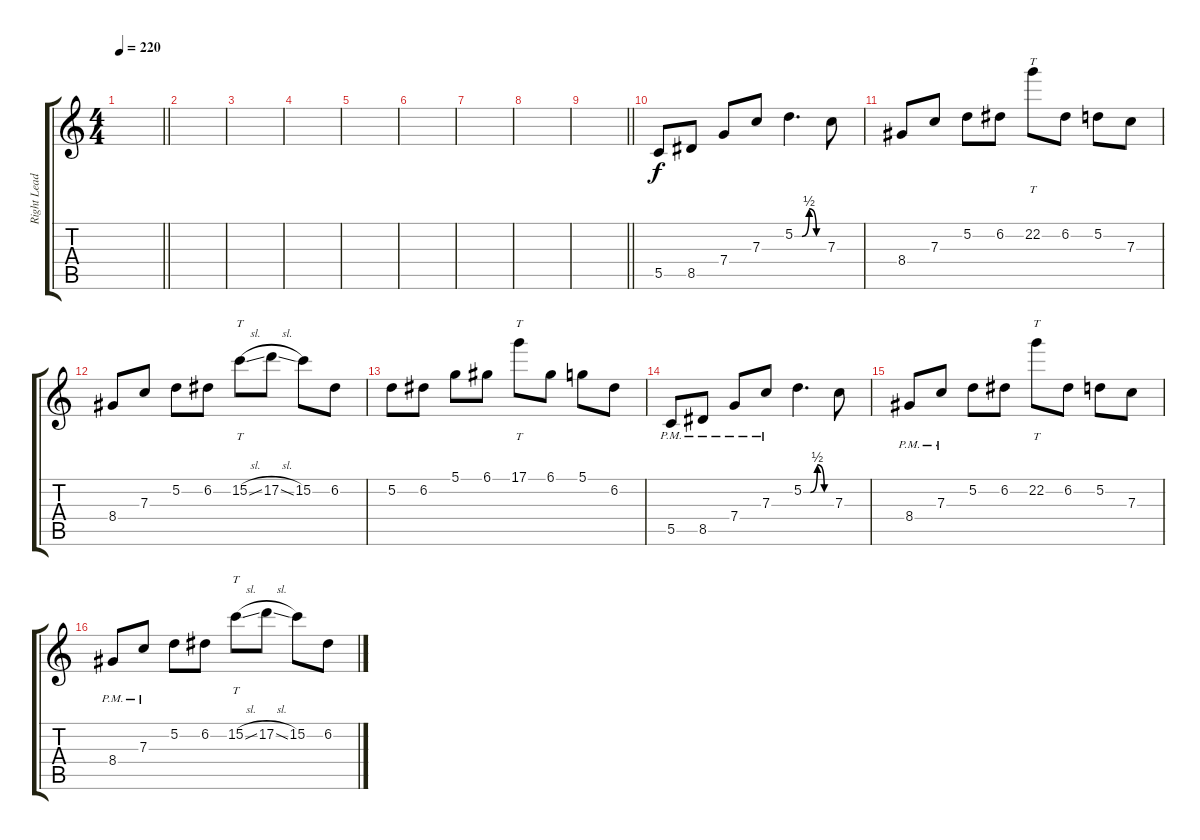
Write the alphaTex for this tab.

\track ("Right Lead 1" "Right Lead") {instrument distortionguitar}
\staff {score tabs}
\tuning (D4 A3 F3 C3 G2 C2) {hide}
\ts (4 4)
\tempo 220
\clef g2
\barLineRight lightlight
\ks c
|
\section ("" "")
|
|
|
|
|
|
|
\barLineRight lightlight
|
\section ("" "")
5.5.8 8.5.8 7.4.8 7.3.8 5.2{be (custom 0 0 15 0 30 2 45 0 60 0)}.4{d} 7.3.8 |
8.4.8 7.3.8 5.2.8 6.2.8 22.2.8{tt} 6.2.8 5.2.8 7.3.8 |
8.4.8 7.3.8 5.2.8 6.2.8 15.2{sl}.8{tt} 17.2{sl}.8 15.2.8 6.2.8 |
5.2.8 6.2.8 5.1.8 6.1.8 17.1.8{tt} 6.1.8 5.1.8 6.2.8 |
5.5{pm}.8 8.5{pm}.8 7.4{pm}.8 7.3{pm}.8 5.2{be (custom 0 0 15 0 30 2 45 0 60 0)}.4{d} 7.3.8 |
8.4{pm}.8 7.3{pm}.8 5.2.8 6.2.8 22.2.8{tt} 6.2.8 5.2.8 7.3.8 |
8.4{pm}.8 7.3{pm}.8 5.2.8 6.2.8 15.2{sl}.8{tt} 17.2{sl}.8 15.2.8 6.2.8
